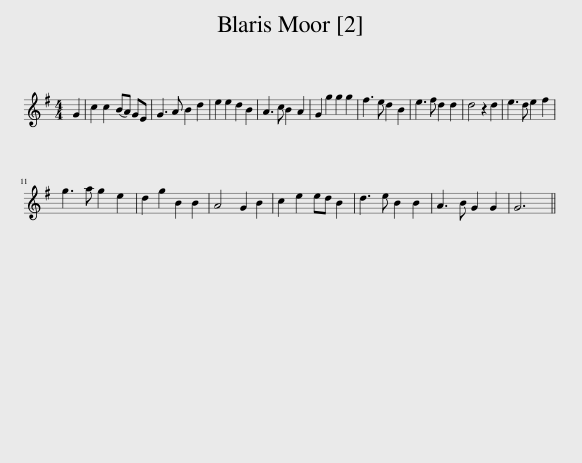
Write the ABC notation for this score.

X:1
L:1/8
M:4/4
I:linebreak $
K:G
V:1 treble
V:1
 G2 | c2 c2 (BA) GE | G3 A B2 d2 | e2 e2 d2 B2 | A3 c B2 A2 | %5
 G2 g2 g2 g2 | f3 e d2 B2 | e3 f d2 d2 | d4 z2 d2 | e3 d e2 f2 |$ %10
 g3 a g2 e2 | d2 g2 B2 B2 | A4 G2 B2 | c2 e2 ed B2 | d3 e B2 B2 | %15
 A3 B G2 G2 | G6 || %17
